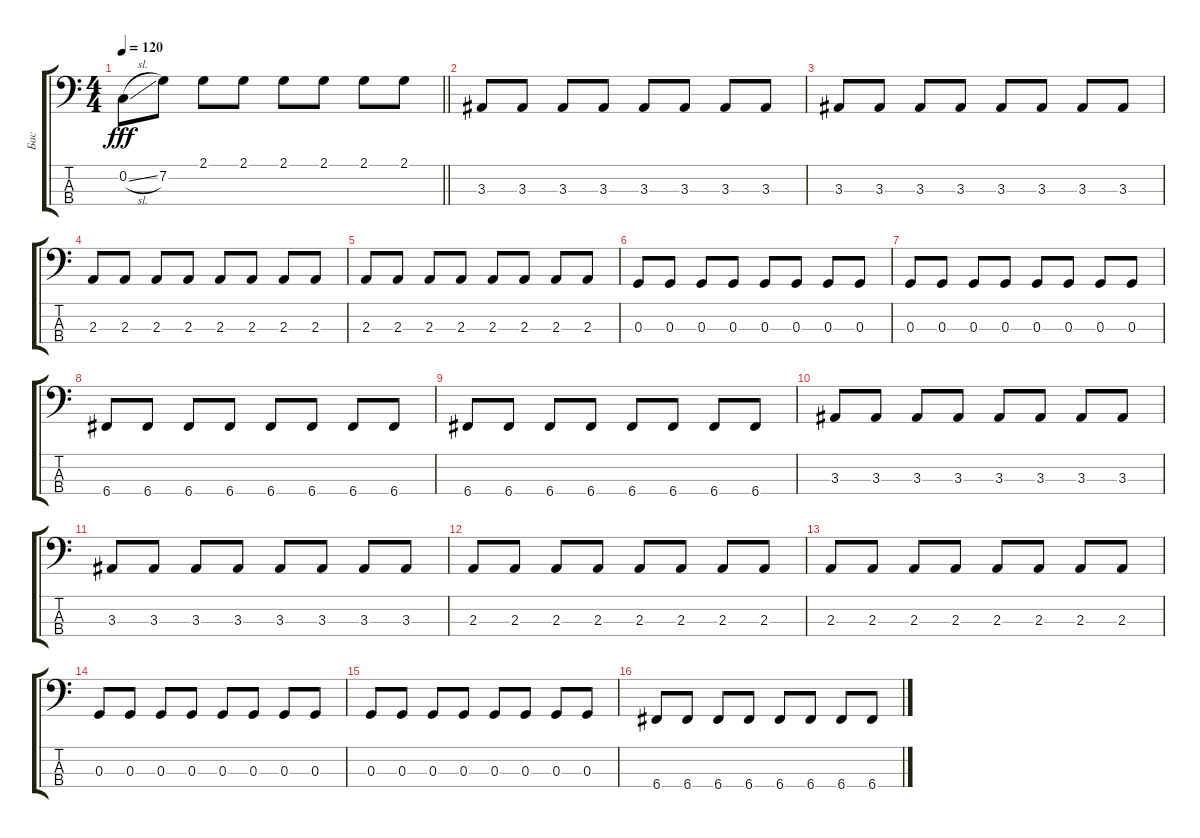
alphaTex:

\track ("Бас" "Бас") {instrument electricbasspick}
\staff {score tabs}
\tuning (F2 C2 G1 C1) {hide}
\ts (4 4)
\tempo 120
\clef f4
\barLineRight lightlight
\ks c
0.2{sl}.8{dy fff} 7.2.8 2.1.8 2.1.8 2.1.8 2.1.8 2.1.8 2.1.8 |
\section ("" " ")
3.3.8 3.3.8 3.3.8 3.3.8 3.3.8 3.3.8 3.3.8 3.3.8 |
3.3.8 3.3.8 3.3.8 3.3.8 3.3.8 3.3.8 3.3.8 3.3.8 |
2.3.8 2.3.8 2.3.8 2.3.8 2.3.8 2.3.8 2.3.8 2.3.8 |
2.3.8 2.3.8 2.3.8 2.3.8 2.3.8 2.3.8 2.3.8 2.3.8 |
0.3.8 0.3.8 0.3.8 0.3.8 0.3.8 0.3.8 0.3.8 0.3.8 |
0.3.8 0.3.8 0.3.8 0.3.8 0.3.8 0.3.8 0.3.8 0.3.8 |
6.4.8 6.4.8 6.4.8 6.4.8 6.4.8 6.4.8 6.4.8 6.4.8 |
6.4.8 6.4.8 6.4.8 6.4.8 6.4.8 6.4.8 6.4.8 6.4.8 |
3.3.8 3.3.8 3.3.8 3.3.8 3.3.8 3.3.8 3.3.8 3.3.8 |
3.3.8 3.3.8 3.3.8 3.3.8 3.3.8 3.3.8 3.3.8 3.3.8 |
2.3.8 2.3.8 2.3.8 2.3.8 2.3.8 2.3.8 2.3.8 2.3.8 |
2.3.8 2.3.8 2.3.8 2.3.8 2.3.8 2.3.8 2.3.8 2.3.8 |
0.3.8 0.3.8 0.3.8 0.3.8 0.3.8 0.3.8 0.3.8 0.3.8 |
0.3.8 0.3.8 0.3.8 0.3.8 0.3.8 0.3.8 0.3.8 0.3.8 |
6.4.8 6.4.8 6.4.8 6.4.8 6.4.8 6.4.8 6.4.8 6.4.8
